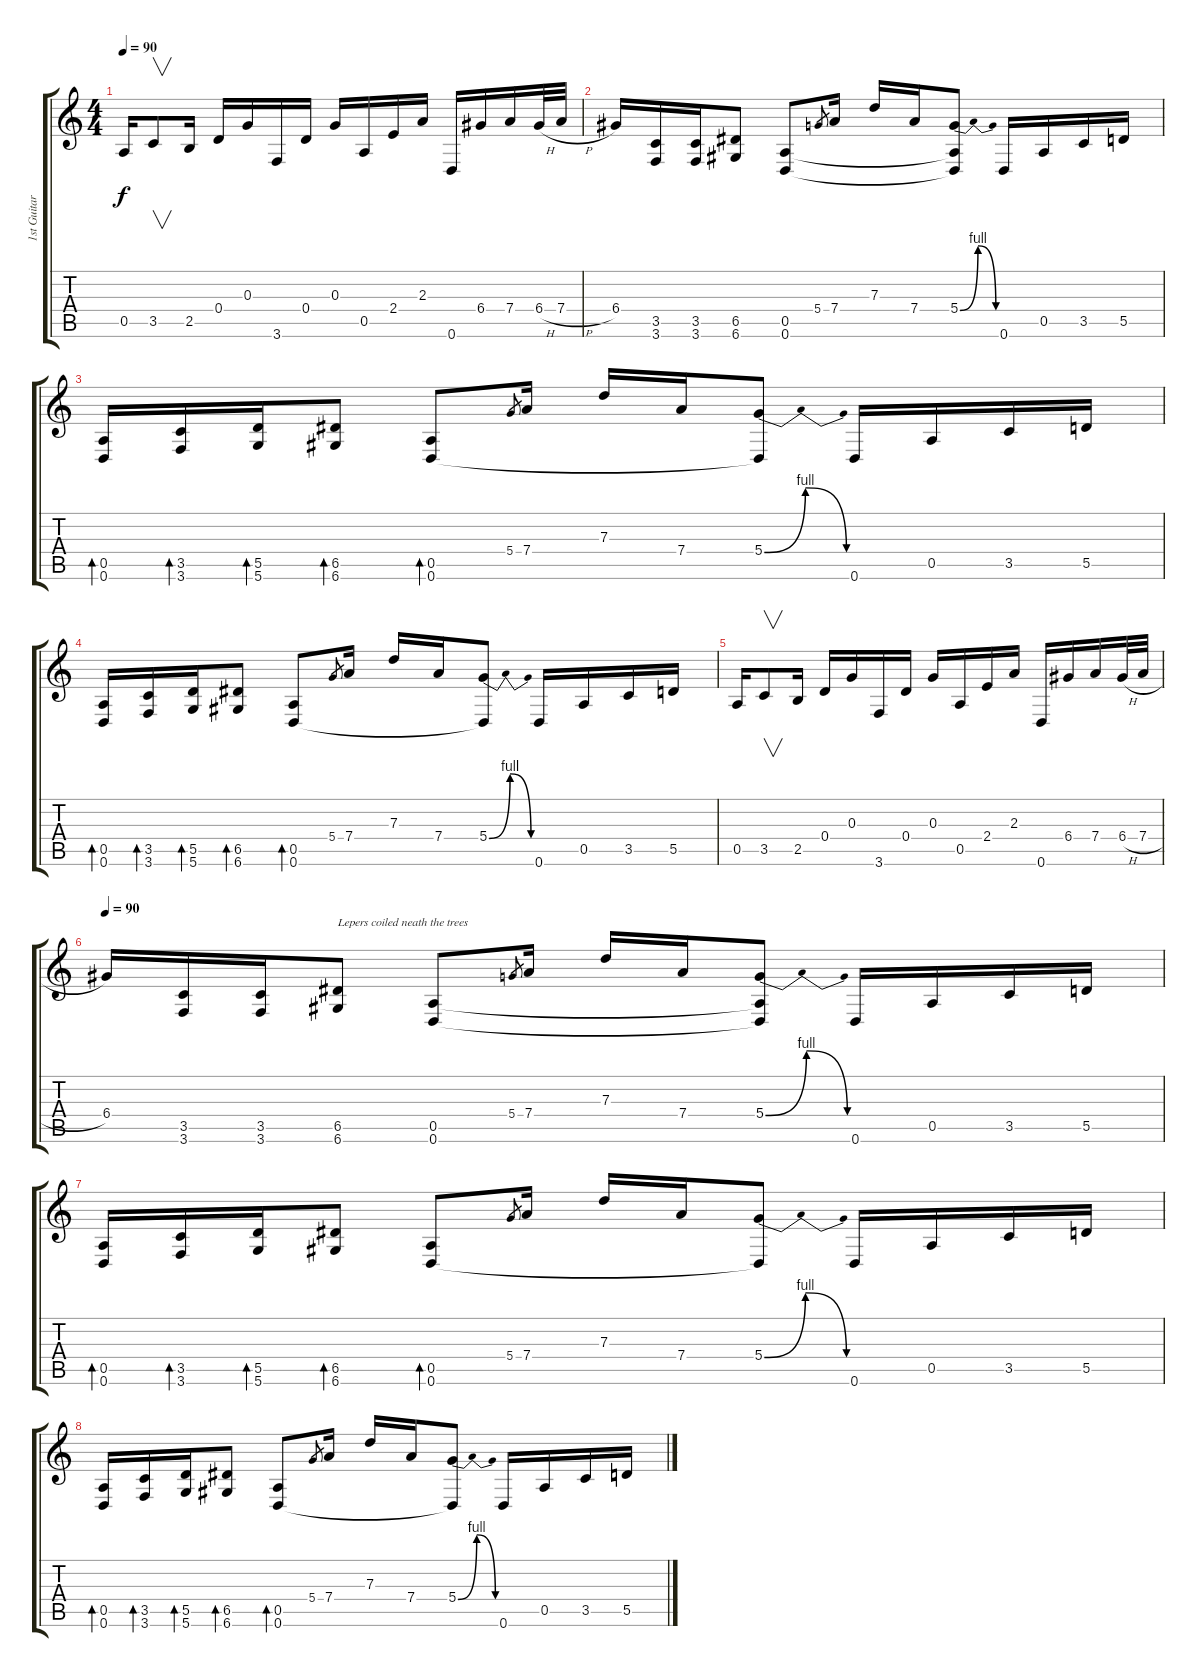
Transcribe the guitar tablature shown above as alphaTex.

\track ("1st Guitar" "1st Guitar") {instrument distortionguitar}
\staff {score tabs}
\tuning (E4 B3 G3 D3 A2 D2) {hide}
\ts (4 4)
\tempo 90
\clef g2
\ks c
0.5.16{dy f} 3.5.8{v} 2.5.16 0.4.16 0.3.16 3.6.16 0.4.16 0.3.16 0.5.16 2.4.16 2.3.16 0.6.16 6.4.16 7.4.16 6.4{h}.32 7.4{h}.32 |
6.4.16 (3.5 3.6).16 (3.5 3.6).16 (6.5 6.6).8 (0.5 0.6).8 5.4.8{gr} 7.4.16 7.3.16 7.4.16 (5.4{be (bendrelease 0 0 16 4 45 4 60 0)} 0.5{t} 0.6{t}).8 0.6.16 0.5.16 3.5.16 5.5.16 |
(0.5 0.6).16{bd 60} (3.5 3.6).16{bd 60} (5.5 5.6).16{bd 60} (6.5 6.6).8{bd 60} (0.5 0.6).8{bd 60} 5.4.8{gr} 7.4.16 7.3.16 7.4.16 (5.4{be (bendrelease 0 0 15 4 45 4 60 0)} 0.6{t}).8 0.6.16 0.5.16 3.5.16 5.5.16 |
(0.5 0.6).16{bd 60} (3.5 3.6).16{bd 60} (5.5 5.6).16{bd 60} (6.5 6.6).8{bd 60} (0.5 0.6).8{bd 60} 5.4.8{gr} 7.4.16 7.3.16 7.4.16 (5.4{be (bendrelease 0 0 15 4 45 4 60 0)} 0.6{t}).8 0.6.16 0.5.16 3.5.16 5.5.16 |
0.5.16 3.5.8{v} 2.5.16 0.4.16 0.3.16 3.6.16 0.4.16 0.3.16 0.5.16 2.4.16 2.3.16 0.6.16 6.4.16 7.4.16 6.4{h}.32 7.4{h}.32 |
\tempo 90
6.4.16 (3.5 3.6).16 (3.5 3.6).16 (6.5 6.6).8{txt "Lepers coiled neath the trees"} (0.5 0.6).8 5.4.8{gr} 7.4.16 7.3.16 7.4.16 (5.4{be (bendrelease 0 0 14 4 45 4 60 0)} 0.5{t} 0.6{t}).8 0.6.16 0.5.16 3.5.16 5.5.16 |
(0.5 0.6).16{bd 60} (3.5 3.6).16{bd 60} (5.5 5.6).16{bd 60} (6.5 6.6).8{bd 60} (0.5 0.6).8{bd 60} 5.4.8{gr} 7.4.16 7.3.16 7.4.16 (5.4{be (bendrelease 0 0 15 4 45 4 60 0)} 0.6{t}).8 0.6.16 0.5.16 3.5.16 5.5.16 |
(0.5 0.6).16{bd 60} (3.5 3.6).16{bd 60} (5.5 5.6).16{bd 60} (6.5 6.6).8{bd 60} (0.5 0.6).8{bd 60} 5.4.8{gr} 7.4.16 7.3.16 7.4.16 (5.4{be (bendrelease 0 0 15 4 45 4 60 0)} 0.6{t}).8 0.6.16 0.5.16 3.5.16 5.5.16
